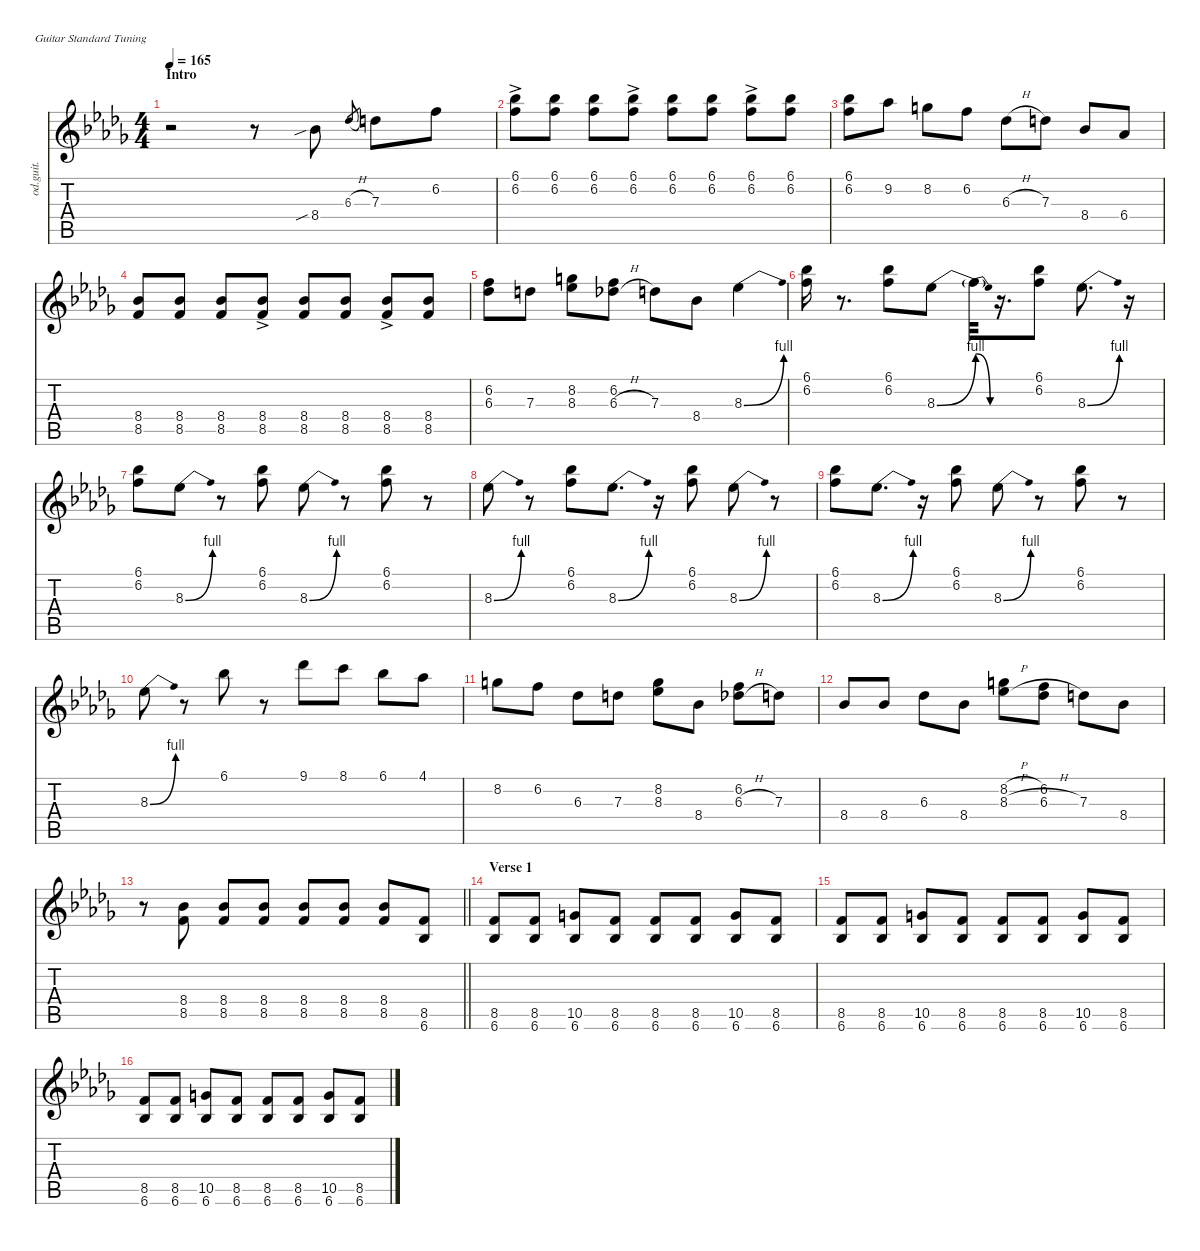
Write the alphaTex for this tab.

\defaultSystemsLayout 4
\hideDynamics
\bracketExtendMode nobrackets
\otherSystemsTrackNameOrientation horizontal
\track ("Track 4" "od.guit.") {instrument overdrivenguitar}
\staff {score tabs}
\tuning (E4 B3 G3 D3 A2 E2)
\ts (4 4)
\beaming (8 2 2 2 2)
\section ("" "Intro")
\tempo 165
\clef g2
\ks bbminor
r.2{dy f instrument overdrivenguitar beam Down} r.8{beam Down} 8.4{sib acc b}.8{beam Down} 6.3{h acc b}.8{gr dy mf beam Up} 7.3{acc forcenatural}.8{dy f beam Down} 6.2{acc forcenatural}.8{beam Down} |
(6.1{ac acc b} 6.2{ac acc forcenatural}).8{beam Down} (6.1{acc b} 6.2{acc forcenatural}).8{beam Down} (6.1{acc b} 6.2{acc forcenatural}).8{beam Down} (6.1{ac acc b} 6.2{ac acc forcenatural}).8{beam Down} (6.1{acc b} 6.2{acc forcenatural}).8{beam Down} (6.1{acc b} 6.2{acc forcenatural}).8{beam Down} (6.1{ac acc b} 6.2{ac acc forcenatural}).8{beam Down} (6.1{acc b} 6.2{acc forcenatural}).8{beam Down} |
(6.1{acc b} 6.2{acc forcenatural}).8{beam Down} 9.2{acc b}.8{beam Down} 8.2{acc forcenatural}.8{beam Down} 6.2{acc forcenatural}.8{beam Down} 6.3{h acc b}.8{beam Down} 7.3{acc forcenatural}.8{beam Down} 8.4{acc b}.8{beam Up} 6.4{acc b}.8{beam Up} |
(8.4{acc b} 8.5{acc forcenatural}).8{beam Up} (8.4{acc b} 8.5{acc forcenatural}).8{beam Up} (8.4{acc b} 8.5{acc forcenatural}).8{beam Up} (8.4{ac acc b} 8.5{ac acc forcenatural}).8{beam Up} (8.4{acc b} 8.5{acc forcenatural}).8{beam Up} (8.4{acc b} 8.5{acc forcenatural}).8{beam Up} (8.4{ac acc b} 8.5{ac acc forcenatural}).8{beam Up} (8.4{acc b} 8.5{acc forcenatural}).8{beam Up} |
(6.2{acc forcenatural} 6.3{acc b}).8{beam Down} 7.3{acc forcenatural}.8{beam Down} (8.2{acc forcenatural} 8.3{acc b}).8{beam Down} (6.2{acc forcenatural} 6.3{h acc b}).8{beam Down} 7.3{acc forcenatural}.8{beam Down} 8.4{acc b}.8{beam Down} 8.3{be (bend 0 0 9.999999599999999 4) acc b}.4{beam Down} |
(6.1{acc b} 6.2{acc forcenatural}).16{beam Down} r.8{d beam Down} (6.1{acc b} 6.2{acc forcenatural}).8{beam Down} 8.3{be (bend 0 0 60 4) acc b}.8{beam Down} 8.3{be (release 0 4 60 0) t}.32{beam Down} r.16{d beam Down} (6.1{acc b} 6.2{acc forcenatural}).8{beam Down} 8.3{be (bend 0 0 15 4) acc b}.8{d beam Down} r.16{beam Down} |
(6.1{acc b} 6.2{acc forcenatural}).8{beam Down} 8.3{be (bend 0 0 15 4) acc b}.8{beam Down} r.8{beam Down} (6.1{acc b} 6.2{acc forcenatural}).8{beam Down} 8.3{be (bend 0 0 15 4) acc b}.8{beam Down} r.8{beam Down} (6.1{acc b} 6.2{acc forcenatural}).8{beam Down} r.8{beam Down} |
8.3{be (bend 0 0 15 4) acc b}.8{beam Down} r.8{beam Down} (6.1{acc b} 6.2{acc forcenatural}).8{beam Down} 8.3{be (bend 0 0 15 4) acc b}.8{d beam Down} r.16{beam Down} (6.1{acc b} 6.2{acc forcenatural}).8{beam Down} 8.3{be (bend 0 0 15 4) acc b}.8{beam Down} r.8{beam Down} |
(6.1{acc b} 6.2{acc forcenatural}).8{beam Down} 8.3{be (bend 0 0 15 4) acc b}.8{d beam Down} r.16{beam Down} (6.1{acc b} 6.2{acc forcenatural}).8{beam Down} 8.3{be (bend 0 0 15 4) acc b}.8{beam Down} r.8{beam Down} (6.1{acc b} 6.2{acc forcenatural}).8{beam Down} r.8{beam Down} |
8.3{be (bend 0 0 15 4) acc b}.8{beam Down} r.8{beam Down} 6.1{acc b}.8{beam Down} r.8{beam Down} 9.1{acc b}.8{beam Down} 8.1{acc forcenatural}.8{beam Down} 6.1{acc b}.8{beam Down} 4.1{acc b}.8{beam Down} |
8.2{acc forcenatural}.8{beam Down} 6.2{acc forcenatural}.8{beam Down} 6.3{acc b}.8{beam Down} 7.3{acc forcenatural}.8{beam Down} (8.2{acc forcenatural} 8.3{acc b}).8{beam Down} 8.4{acc b}.8{beam Down} (6.2{acc forcenatural} 6.3{h acc b}).8{beam Down} 7.3{acc forcenatural}.8{beam Down} |
8.4{acc b}.8{beam Up} 8.4{acc b}.8{beam Up} 6.3{acc b}.8{beam Down} 8.4{acc b}.8{beam Down} (8.2{h acc forcenatural} 8.3{h acc b}).8{beam Down} (6.2{acc forcenatural} 6.3{h acc b}).8{beam Down} 7.3{acc forcenatural}.8{beam Down} 8.4{acc b}.8{beam Down} |
\barLineRight lightlight
r.8{beam Down} (8.4{acc b} 8.5{acc forcenatural}).8{beam Up} (8.4{acc b} 8.5{acc forcenatural}).8{beam Up} (8.4{acc b} 8.5{acc forcenatural}).8{beam Up} (8.4{acc b} 8.5{acc forcenatural}).8{beam Up} (8.4{acc b} 8.5{acc forcenatural}).8{beam Up} (8.4{acc b} 8.5{acc forcenatural}).8{beam Up} (8.5{acc forcenatural} 6.6{acc b}).8{beam Up} |
\section ("" "Verse 1")
(8.5{acc forcenatural} 6.6{acc b}).8{beam Up} (8.5{acc forcenatural} 6.6{acc b}).8{beam Up} (10.5{acc forcenatural} 6.6{acc b}).8{beam Up} (8.5{acc forcenatural} 6.6{acc b}).8{beam Up} (8.5{acc forcenatural} 6.6{acc b}).8{beam Up} (8.5{acc forcenatural} 6.6{acc b}).8{beam Up} (10.5{acc forcenatural} 6.6{acc b}).8{beam Up} (8.5{acc forcenatural} 6.6{acc b}).8{beam Up} |
(8.5{acc forcenatural} 6.6{acc b}).8{beam Up} (8.5{acc forcenatural} 6.6{acc b}).8{beam Up} (10.5{acc forcenatural} 6.6{acc b}).8{beam Up} (8.5{acc forcenatural} 6.6{acc b}).8{beam Up} (8.5{acc forcenatural} 6.6{acc b}).8{beam Up} (8.5{acc forcenatural} 6.6{acc b}).8{beam Up} (10.5{acc forcenatural} 6.6{acc b}).8{beam Up} (8.5{acc forcenatural} 6.6{acc b}).8{beam Up} |
(8.5{acc forcenatural} 6.6{acc b}).8{beam Up} (8.5{acc forcenatural} 6.6{acc b}).8{beam Up} (10.5{acc forcenatural} 6.6{acc b}).8{beam Up} (8.5{acc forcenatural} 6.6{acc b}).8{beam Up} (8.5{acc forcenatural} 6.6{acc b}).8{beam Up} (8.5{acc forcenatural} 6.6{acc b}).8{beam Up} (10.5{acc forcenatural} 6.6{acc b}).8{beam Up} (8.5{acc forcenatural} 6.6{acc b}).8{beam Up}
